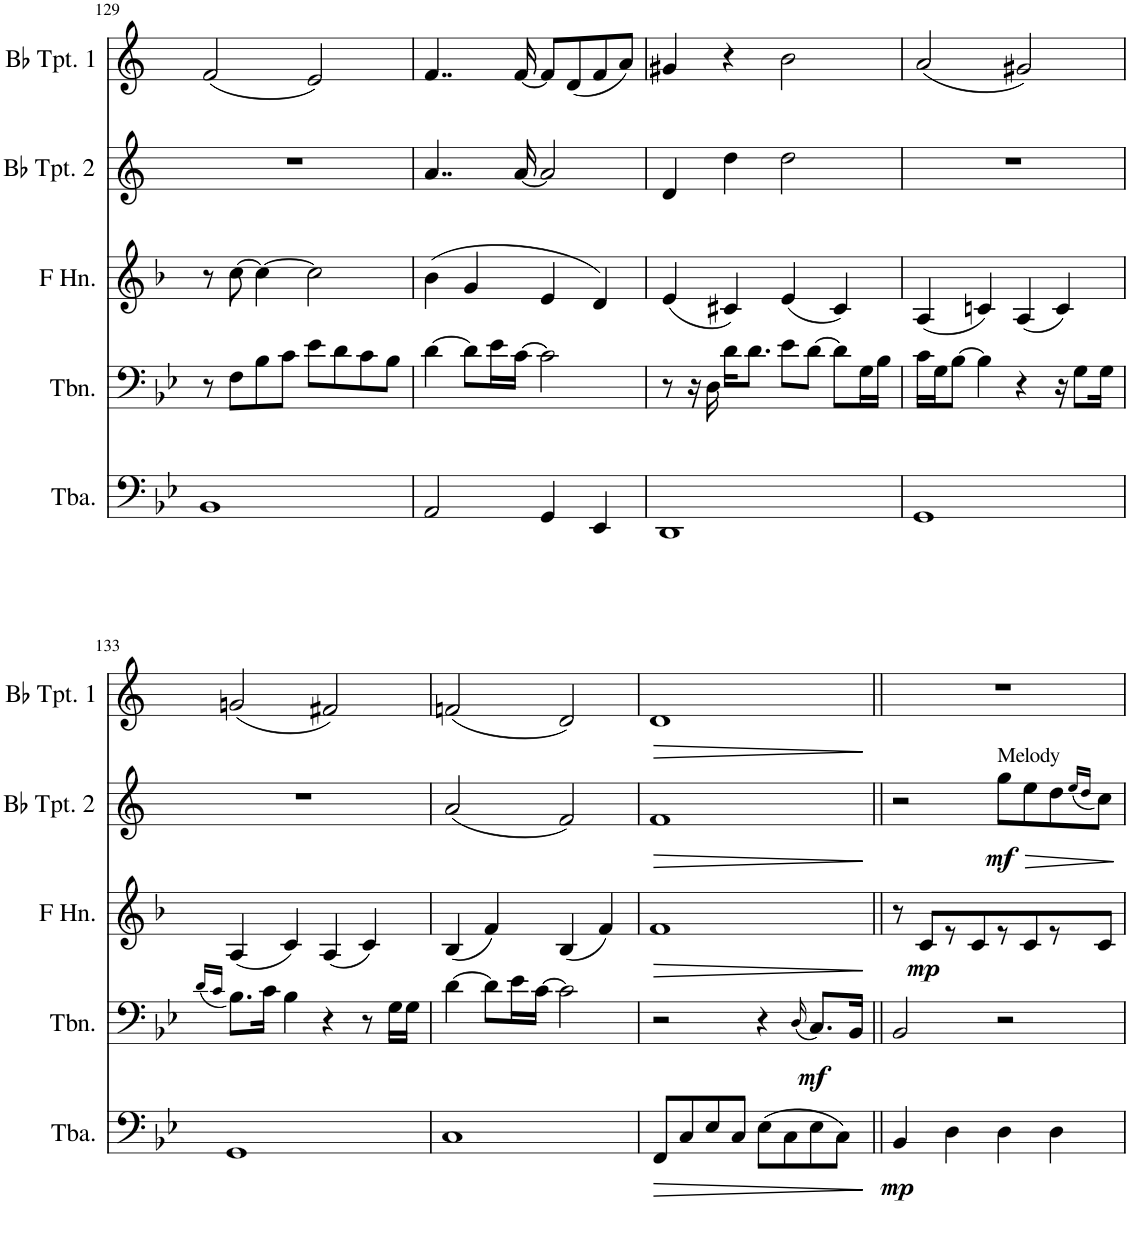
**kern	**dynam	**kern	**dynam	**kern	**dynam	**kern	**dynam	**kern
*part5	*part5	*part4	*part4	*part3	*part3	*part2	*part2	*part1
*staff5	*staff5	*staff4	*staff4	*staff3	*staff3	*staff2	*staff2	*staff1
*I"Tuba	*	*I"Trombone	*	*I"Horn in F	*	*I"Bb Trumpet 2	*	*I"Bb Trumpet 1
*I'Tba.	*	*I'Tbn.	*	*	*	*I'Bb Tpt. 2	*	*I'Bb Tpt. 1
!!LO:PB:g=z
*clefF4	*	*clefF4	*	*clefG2	*	*clefG2	*	*clefG2
*	*	*	*	*Trd4c7	*	*Trd1c2	*	*Trd1c2
*k[b-e-]	*	*k[b-e-]	*	*k[b-]	*	*k[]	*	*k[]
*M4/4	*	*M4/4	*	*M4/4	*	*M4/4	*	*M4/4
=129	=129	=129	=129	=129	=129	=129	=129	=129
1BB-	.	8r	.	8r	.	1r	.	(2f/
.	.	8F\L	.	[8cc\	.	.	.	.
.	.	8B-\	.	4cc\_	.	.	.	.
.	.	8c\J	.	.	.	.	.	.
.	.	8e-\L	.	2cc\]	.	.	.	2e/)
.	.	8d\	.	.	.	.	.	.
.	.	8c\	.	.	.	.	.	.
.	.	8B-\J	.	.	.	.	.	.
=130	=130	=130	=130	=130	=130	=130	=130	=130
2AA/	.	[4d\	.	(4b-\	.	4..a/	.	4..f/
.	.	8d\L]	.	4g/	.	.	.	.
.	.	16e-\L	.	.	.	.	.	.
.	.	[16c\JJ	.	.	.	[16a/	.	[16f/
4GG/	.	2c\]	.	4e/	.	2a/]	.	8f/L]
.	.	.	.	.	.	.	.	(8d/
4EE-/	.	.	.	4d/)	.	.	.	8f/
.	.	.	.	.	.	.	.	8a/J)
=131	=131	=131	=131	=131	=131	=131	=131	=131
1DD	.	8r	.	(4e/	.	4d/	.	4g#X/
.	.	16r	.	.	.	.	.	.
.	.	16D\	.	.	.	.	.	.
.	.	16d\KL	.	4c#X/)	.	4dd\	.	4r
.	.	8.d\J	.	.	.	.	.	.
.	.	8e-\L	.	(4e/	.	2dd\	.	2b\
.	.	[8d\J	.	.	.	.	.	.
.	.	8d\L]	.	4c#/)	.	.	.	.
.	.	16G\L	.	.	.	.	.	.
.	.	16B-\JJ	.	.	.	.	.	.
=132	=132	=132	=132	=132	=132	=132	=132	=132
1GG	.	16c\LL	.	(4A/	.	1r	.	(2a/
.	.	16G\J	.	.	.	.	.	.
.	.	[8B-\J	.	.	.	.	.	.
.	.	4B-\]	.	4cn/)	.	.	.	.
.	.	4r	.	(4A/	.	.	.	2g#X/)
.	.	16r	.	4c/)	.	.	.	.
.	.	8G\L	.	.	.	.	.	.
.	.	16G\Jk	.	.	.	.	.	.
!!LO:LB:g=z
=133	=133	=133	=133	=133	=133	=133	=133	=133
.	.	(16qd/LL	.	.	.	.	.	.
.	.	16qc/JJ	.	.	.	.	.	.
1GG	.	8.B-\L)	.	(4A/	.	1r	.	(2gn/
.	.	16c\Jk	.	.	.	.	.	.
.	.	4B-\	.	4c/)	.	.	.	.
.	.	4r	.	(4A/	.	.	.	2f#X/)
.	.	8r	.	4c/)	.	.	.	.
.	.	16G\LL	.	.	.	.	.	.
.	.	16G\JJ	.	.	.	.	.	.
=134	=134	=134	=134	=134	=134	=134	=134	=134
1C	.	[4d\	.	(4B-/	.	(2a/	.	(2fn/
.	.	8d\L]	.	4f/)	.	.	.	.
.	.	16e-\L	.	.	.	.	.	.
.	.	[16c\JJ	.	.	.	.	.	.
.	.	2c\]	.	(4B-/	.	2f/)	.	2d/)
.	.	.	.	4f/)	.	.	.	.
=135	=135	=135	=135	=135	=135	=135	=135	=135
8FF/L	.	2r	.	1f	.	1f	.	1d
8C/	.	.	.	.	.	.	.	.
8E-/	.	.	.	.	.	.	.	.
8C/J	.	.	.	.	.	.	.	.
(8E-\L	.	4r	.	.	.	.	.	.
8C\	.	.	.	.	.	.	.	.
.	.	(16qD/	.	.	.	.	.	.
!	!	!	!LO:DY:b	!	!	!	!	!
8E-\	.	8.C/L)	mf	.	.	.	.	.
8C\J)	.	.	.	.	.	.	.	.
.	.	16BB-/Jk	.	.	.	.	.	.
=136||	=136||	=136||	=136||	=136||	=136||	=136||	=136||	=136||
!	!LO:DY:b	!	!	!	!	!	!	!
4BB-/	mp	2BB-/	.	8r	.	2r	.	1r
!	!	!	!	!	!LO:DY:b	!	!	!
.	.	.	.	8c/L	mp	.	.	.
4D\	.	.	.	8r	.	.	.	.
.	.	.	.	8c/	.	.	.	.
!	!	!	!	!	!	!LO:TX:a:t=Melody	!	!
!	!	!	!	!	!	!	!LO:DY:b	!
4D\	.	2r	.	8r	.	8gg\L	mf	.
.	.	.	.	8c/	.	8ee\	.	.
4D\	.	.	.	8r	.	8dd\	.	.
.	.	.	.	.	.	(16qee/LL	.	.
.	.	.	.	.	.	16qdd/JJ	.	.
.	.	.	.	8c/J	.	8cc\J)	.	.
=	=	=	=	=	=	=	=	=
*-	*-	*-	*-	*-	*-	*-	*-	*-
